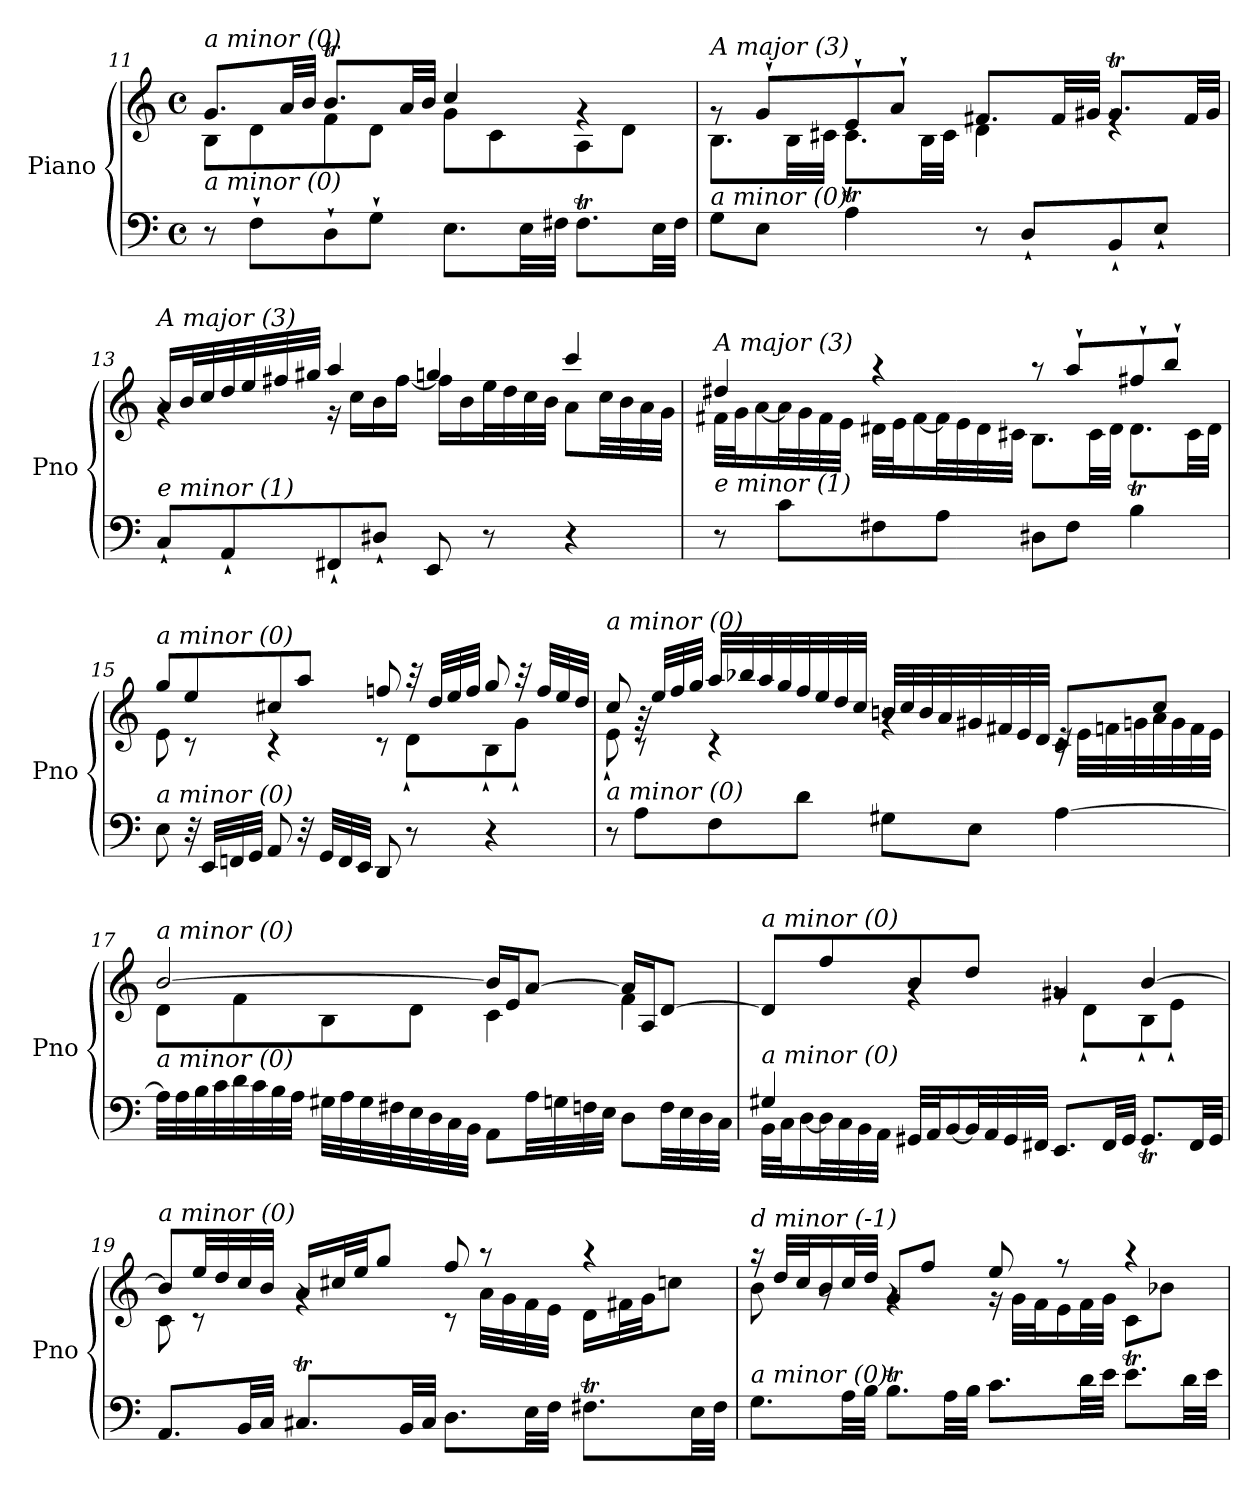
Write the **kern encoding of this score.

**kern	**kern
*part1	*part1
*staff2	*staff1
*I"Piano	*
*I'Pno	*
*clefF4	*clefG2
*k[]	*k[]
*M4/4	*M4/4
*met(c)	*met(c)
=11	=11
*	*^
!	!LO:TX:i:t=a minor (0)	!
!LO:TX:i:t=a minor (0)	!	!
8r	8.g/L	8B\L
8F`\L	.	8d\
.	32a/LL	.
.	32b/JJJ	.
8D`\	8.bt/L	8f\
8G`\J	.	8d\J
.	32a/LL	.
.	32b/JJJ	.
8.E\L	4cc/	8g\L
.	.	8c\
32E\LL	.	.
32F#X\JJJ	.	.
8.F#t\L	4rg	8A\
.	.	8d\J
32E\LL	.	.
32F#\JJJ	.	.
!!LO:PB:g=z	!!
=12	=12	=12
!	!LO:TX:i:t=A major (3)	!
!LO:TX:i:t=a minor (0)	!	!
8G\L	8rg	8.B\L
8E\J	8g`/L	.
.	.	32B\LL
.	.	32c#X\JJJ
4A\	8e`/	8.c#t\L
.	8a`/J	.
.	.	32B\LL
.	.	32c#\JJJ
8r	8.f#X/L	4d\
8D`/L	.	.
.	32f#/LL	.
.	32g#X/JJJ	.
8BB`/	8.g#t/L	4re
8E`/J	.	.
.	32f#/LL	.
.	32g#/JJJ	.
=13	=13	=13
!	!LO:TX:i:t=A major (3)	!
!LO:TX:i:t=e minor (1)	!	!
8C`/L	16a/LL	4rg
.	32b/L	.
.	32cc/	.
8AA`/	32dd/	.
.	32ee/	.
.	32ff#X/	.
.	32gg#X/JJJ	.
8FF#X`/	4aa/	16r
.	.	16cc\LL
8D#X`/J	.	16b\
.	.	[16ff#\JJ
8EE/	4ggn/	16ff#\LL]
.	.	16b\
8r	.	32ee\L
.	.	32dd\
.	.	32cc\
.	.	32b\JJJ
4r	4ccc/	8a\L
.	.	32cc\LL
.	.	32b\
.	.	32a\
.	.	32g\JJJ
!!LO:LB:g=z	!!
=14	=14	=14
!	!LO:TX:i:t=A major (3)	!
!LO:TX:i:t=e minor (1)	!	!
8r	4dd#X/	32f#X\LLL
.	.	32g\J
.	.	[16a\
8c\L	.	32a\L]
.	.	32g\
.	.	32f#\
.	.	32e\JJJ
8F#X\	4r	32d#X\LLL
.	.	32e\J
.	.	[16f#\
8A\J	.	32f#\L]
.	.	32e\
.	.	32d#\
.	.	32c#X\JJJ
8D#X\L	8r	8.B\L
8F#\J	8aa`/L	.
.	.	32c#\LL
.	.	32d#\JJJ
4B\	8ff#X`/	8.d#t\L
.	8bb`/J	.
.	.	32c#\LL
.	.	32d#\JJJ
!!LO:LB:g=z	!!
=15	=15	=15
!	!LO:TX:i:t=a minor (0)	!
!LO:TX:i:t=a minor (0)	!	!
8E\	8gg/L	8e\
32r	8ee/	8r
32EE/LLL	.	.
32FFn/	.	.
32GG/JJJ	.	.
8AA/	8cc#X/	4r
32r	8aa/J	.
32GG/LLL	.	.
32FF/	.	.
32EE/JJJ	.	.
8DD/	8ffn/	8r
8r	32r	8d`\L
.	32dd/LLL	.
.	32ee/	.
.	32ff/JJJ	.
4r	8gg/	8B`\
.	32r	8g`\J
.	32ff/LLL	.
.	32ee/	.
.	32dd/JJJ	.
!!LO:LB:g=z	!!
=16	=16	=16
!	!LO:TX:i:t=a minor (0)	!
!LO:TX:i:t=a minor (0)	!	!
8r	8cc/	8e`\
8A\L	32rg	8r
.	32ee/LLL	.
.	32ff/	.
.	32gg/JJJ	.
8F\	32aa/LLL	4r
.	32bb-X/	.
.	32aa/	.
.	32gg/	.
8d\J	32ff/	.
.	32ee/	.
.	32dd/	.
.	32cc/JJJ	.
8G#X\L	32bn/LLL	4rg
.	32cc/	.
.	32b/	.
.	32a/	.
8E\J	32g#X/	.
.	32f#X/	.
.	32e/	.
.	32d/JJJ	.
[4A\	8c/L	32rc
.	.	32e\LLL
.	.	32fn\
.	.	32gn\
.	8cc/J	32a\
.	.	32g\
.	.	32f\
.	.	32e\JJJ
!!LO:LB:g=z	!!
=17	=17	=17
!	!LO:TX:i:t=a minor (0)	!
!LO:TX:i:t=a minor (0)	!	!
32A\LLL]	[2b/	8d\L
32A\	.	.
32B\	.	.
32c\	.	.
32d\	.	8f\
32c\	.	.
32B\	.	.
32A\JJJ	.	.
32G#X\LLL	.	8B\
32A\	.	.
32G#\	.	.
32F#X\	.	.
32E\	.	8d\J
32D\	.	.
32C\	.	.
32BB\JJJ	.	.
8AA\L	16b/LL]	4c\
.	16e/J	.
32A\LL	[8a/J	.
32Gn\	.	.
32Fn\	.	.
32E\JJJ	.	.
8D\L	16a/LL]	4f\
.	16A/J	.
32F\LL	[8d/J	.
32E\	.	.
32D\	.	.
32C\JJJ	.	.
!!LO:LB:g=z	!!
=18	=18	=18
*^	*	*
!	!	!LO:TX:i:t=a minor (0)	!
!LO:TX:i:t=a minor (0)	!	!	!
4G#X/	32BB\LLL	8d/L]	4ryy
.	32C\J	.	.
.	[16D\	.	.
.	32D\L]	8ff/	.
.	32C\	.	.
.	32BB\	.	.
.	32AA\JJJ	.	.
2.ryy	32GG#X/LLL	8b/	4rg
.	32AA/J	.	.
.	[16BB/	.	.
.	32BB/L]	8dd/J	.
.	32AA/	.	.
.	32GG#/	.	.
.	32FF#X/JJJ	.	.
.	8.EE/L	4g#X/	8rg
.	.	.	8d`\L
.	32FF#/LL	.	.
.	32GG#/JJJ	.	.
.	8.GG#t/L	[4b/	8B`\
.	.	.	8e`\J
.	32FF#/LL	.	.
.	32GG#/JJJ	.	.
!!LO:PB:g=z	!!
=19	=19	=19	=19
!	!	!LO:TX:i:t=a minor (0)	!
!LO:TX:i:t=a minor (0)	!	!	!
*v	*v	*	*
8.AA/L	8b/L]	8c\
.	32ee/LL	8r
.	32dd/	.
32BB/LL	32cc/	.
32C/JJJ	32b/JJJ	.
8.C#Xt/L	16a/LL	4rg
.	32cc#X/L	.
.	32ee/JJ	.
.	8gg/J	.
32BB/LL	.	.
32C#/JJJ	.	.
8.D\L	8ff/	8r
.	8r	32a\LLL
.	.	32g\
32E\LL	.	32f\
32F\JJJ	.	32e\JJJ
8.F#Xt\L	4r	16d\LL
.	.	32f#X\L
.	.	32g\JJ
.	.	8ccn\J
32E\LL	.	.
32F#\JJJ	.	.
!!LO:LB:g=z	!!
=20	=20	=20
!	!LO:TX:i:t=d minor (-1)	!
!LO:TX:i:t=a minor (0)	!	!
8.G\L	16r	8b\
.	32dd/LLL	.
.	32cc/J	.
.	16b/	8rg
32A\LL	32cc/L	.
32B\JJJ	32dd/JJJ	.
8.Bt\L	8g/L	4rg
.	8ff/J	.
32A\LL	.	.
32B\JJJ	.	.
8.c\L	8ee/	16rg
.	.	32g\LLL
.	.	32f\J
.	8r	16e\
32d\LL	.	32f\L
32e\JJJ	.	32g\JJJ
8.et\L	4r	8c\L
.	.	8b-X\J
32d\LL	.	.
32e\JJJ	.	.
*	*v	*v
=	=
*-	*-
